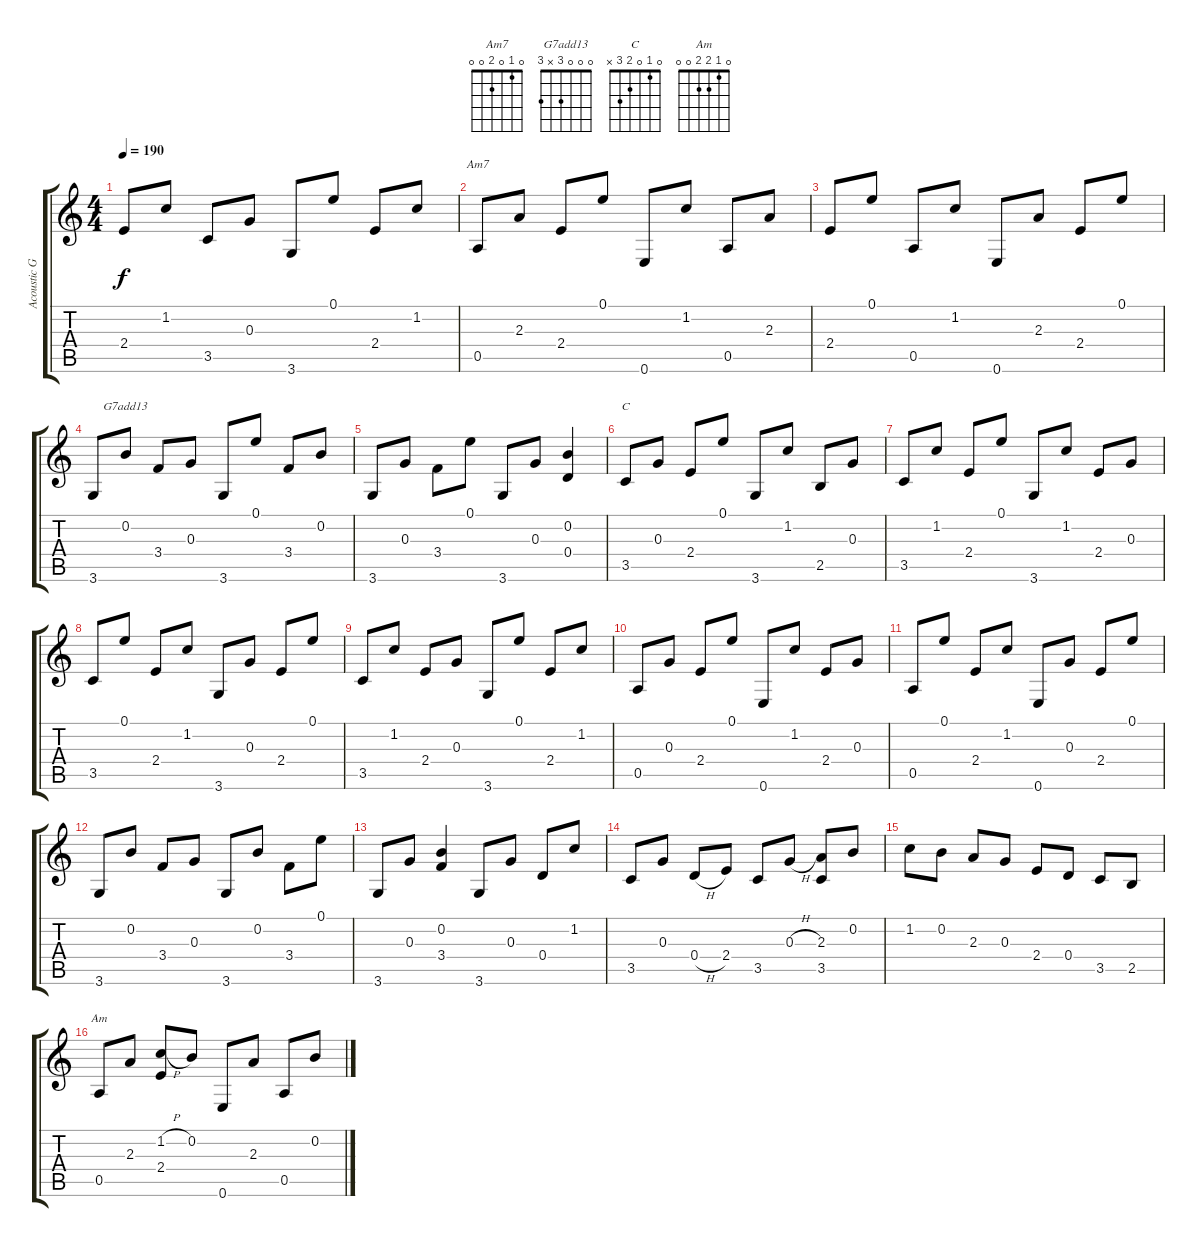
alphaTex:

\track ("Acoustic Guitar" "Acoustic G") {instrument acousticguitarnylon}
\staff {score tabs}
\tuning (E4 B3 G3 D3 A2 E2) {hide}
\chord ("Am7" 0 1 0 2 0 0)
\chord ("G7add13" 0 0 0 3 x 3)
\chord ("C" 0 1 0 2 3 x)
\chord ("Am" 0 1 2 2 0 0)
\ts (4 4)
\tempo 190
\clef g2
\ks c
2.4.8{dy f} 1.2.8 3.5.8 0.3.8 3.6.8 0.1.8 2.4.8 1.2.8 |
0.5.8{ch "Am7"} 2.3.8 2.4.8 0.1.8 0.6.8 1.2.8 0.5.8 2.3.8 |
2.4.8 0.1.8 0.5.8 1.2.8 0.6.8 2.3.8 2.4.8 0.1.8 |
3.6.8 0.2.8{ch "G7add13"} 3.4.8 0.3.8 3.6.8 0.1.8 3.4.8 0.2.8 |
3.6.8 0.3.8 3.4.8 0.1.8 3.6.8 0.3.8 (0.2 0.4).4 |
3.5.8{ch "C"} 0.3.8 2.4.8 0.1.8 3.6.8 1.2.8 2.5.8 0.3.8 |
3.5.8 1.2.8 2.4.8 0.1.8 3.6.8 1.2.8 2.4.8 0.3.8 |
3.5.8 0.1.8 2.4.8 1.2.8 3.6.8 0.3.8 2.4.8 0.1.8 |
3.5.8 1.2.8 2.4.8 0.3.8 3.6.8 0.1.8 2.4.8 1.2.8 |
0.5.8 0.3.8 2.4.8 0.1.8 0.6.8 1.2.8 2.4.8 0.3.8 |
0.5.8 0.1.8 2.4.8 1.2.8 0.6.8 0.3.8 2.4.8 0.1.8 |
3.6.8 0.2.8 3.4.8 0.3.8 3.6.8 0.2.8 3.4.8 0.1.8 |
3.6.8 0.3.8 (0.2 3.4).4 3.6.8 0.3.8 0.4.8 1.2.8 |
3.5.8 0.3.8 0.4{h}.8 2.4.8 3.5.8 0.3{h}.8 (2.3 3.5).8 0.2.8 |
1.2.8 0.2.8 2.3.8 0.3.8 2.4.8 0.4.8 3.5.8 2.5.8 |
0.5.8{ch "Am"} 2.3.8 (1.2{h} 2.4).8 0.2.8 0.6.8 2.3.8 0.5.8 0.2.8
